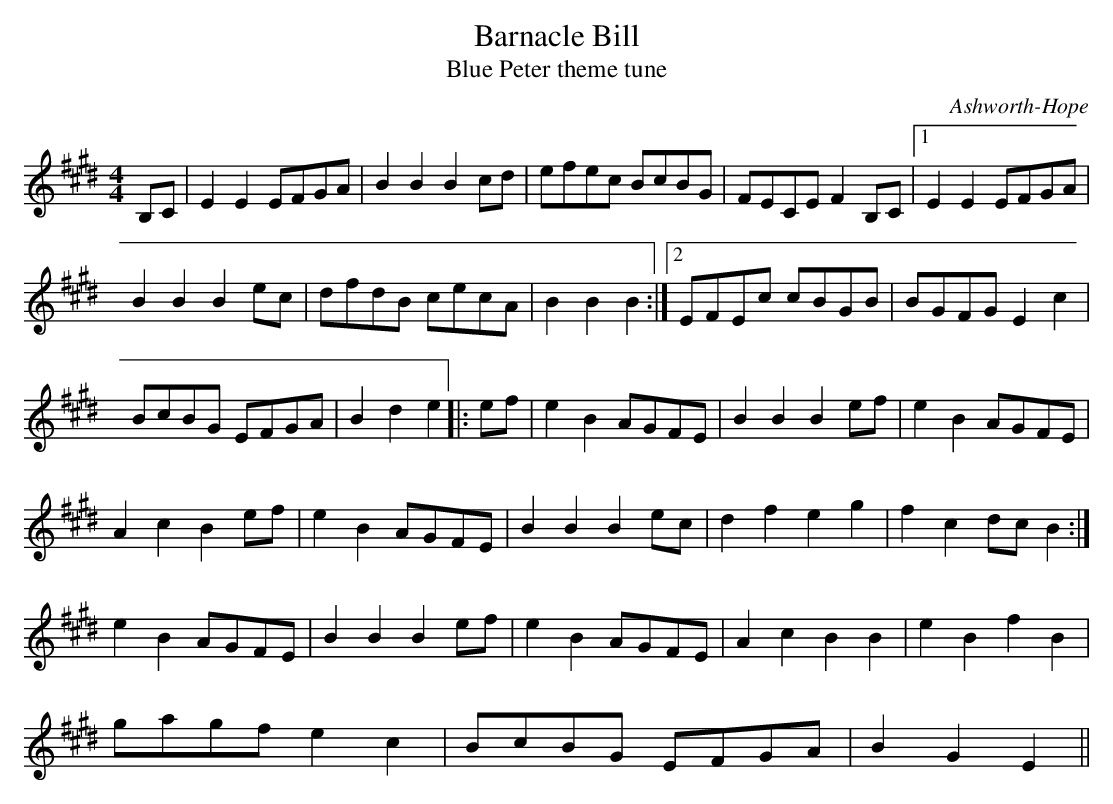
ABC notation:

X:1
T:Barnacle Bill
T:Blue Peter theme tune
M:4/4
L:1/8
C:Ashworth-Hope
K:Emaj
B,C | E2E2 EFGA | B2B2 B2cd | efec BcBG | FECE F2B,C |1 E2E2 EFGA |
B2B2 B2ec | dfdB cecA | B2B2B2 :|2 EFEc cBGB | BGFG E2c2 |
BcBG EFGA | B2d2 e2 |: ef | e2B2 AGFE | B2B2 B2ef | e2B2 AGFE |
A2c2 B2ef | e2B2 AGFE | B2B2 B2ec | d2f2 e2g2 | f2c2 dcB2 :|
e2B2 AGFE | B2B2 B2ef | e2B2 AGFE | A2c2 B2B2 | e2B2 f2B2 |
gagf e2c2 | BcBG EFGA | B2G2 E2 ||
